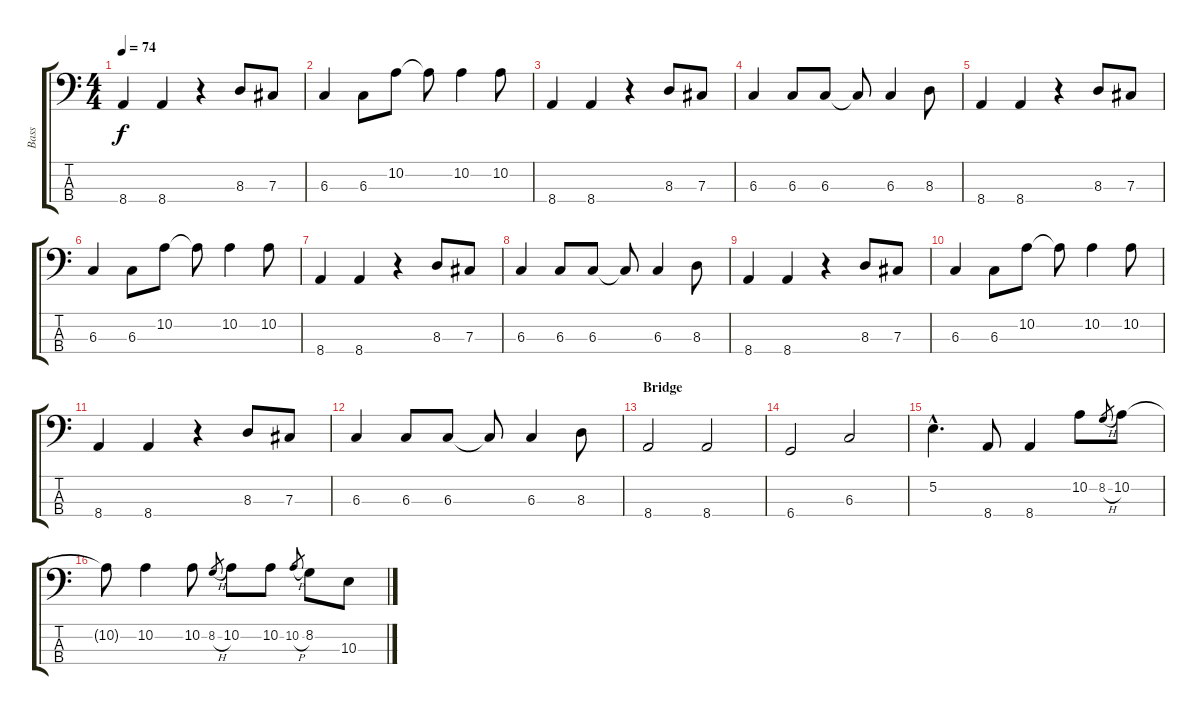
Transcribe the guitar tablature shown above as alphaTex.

\track ("Bass" "Bass") {instrument electricbassfinger}
\staff {score tabs}
\tuning (E2 B1 Gb1 Db1) {hide}
\ts (4 4)
\tempo 74
\clef f4
\ks c
8.4.4{dy f} 8.4.4 r.4 8.3.8 7.3.8 |
6.3.4 6.3.8 10.2.8 10.2{t}.8 10.2.4 10.2.8 |
8.4.4 8.4.4 r.4 8.3.8 7.3.8 |
6.3.4 6.3.8 6.3.8 6.3{t}.8 6.3.4 8.3.8 |
8.4.4 8.4.4 r.4 8.3.8 7.3.8 |
6.3.4 6.3.8 10.2.8 10.2{t}.8 10.2.4 10.2.8 |
8.4.4 8.4.4 r.4 8.3.8 7.3.8 |
6.3.4 6.3.8 6.3.8 6.3{t}.8 6.3.4 8.3.8 |
8.4.4 8.4.4 r.4 8.3.8 7.3.8 |
6.3.4 6.3.8 10.2.8 10.2{t}.8 10.2.4 10.2.8 |
8.4.4 8.4.4 r.4 8.3.8 7.3.8 |
6.3.4 6.3.8 6.3.8 6.3{t}.8 6.3.4 8.3.8 |
\section ("" "Bridge")
8.4.2 8.4.2 |
6.4.2 6.3.2 |
5.2{hac}.4{d} 8.4.8 8.4.4 10.2.8 8.2{h}.8{gr} 10.2.8 |
10.2{t}.8 10.2.4 10.2.8 8.2{h}.8{gr} 10.2.8 10.2.8 10.2{h}.8{gr} 8.2.8 10.3.8
